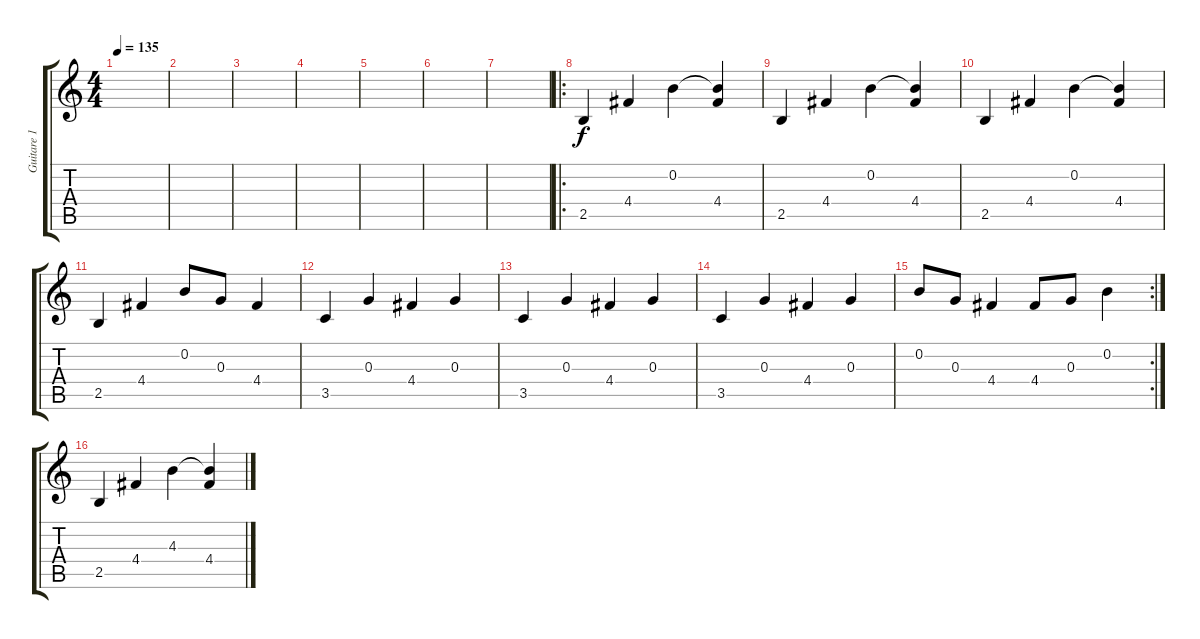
\track ("Guitare 1" "Guitare 1") {instrument distortionguitar}
\staff {score tabs}
\tuning (E4 B3 G3 D3 A2 D2) {hide}
\ts (4 4)
\tempo 135
\clef g2
\ks c
|
|
|
|
|
|
|
\ro
2.5.4 4.4.4 0.2.4 (0.2{t} 4.4).4 |
2.5.4 4.4.4 0.2.4 (0.2{t} 4.4).4 |
2.5.4 4.4.4 0.2.4 (0.2{t} 4.4).4 |
2.5.4 4.4.4 0.2.8 0.3.8 4.4.4 |
3.5.4 0.3.4 4.4.4 0.3.4 |
3.5.4 0.3.4 4.4.4 0.3.4 |
3.5.4 0.3.4 4.4.4 0.3.4 |
\rc 2
0.2.8 0.3.8 4.4.4 4.4.8 0.3.8 0.2.4 |
2.5.4 4.4.4 4.3.4 (4.3{t} 4.4).4
